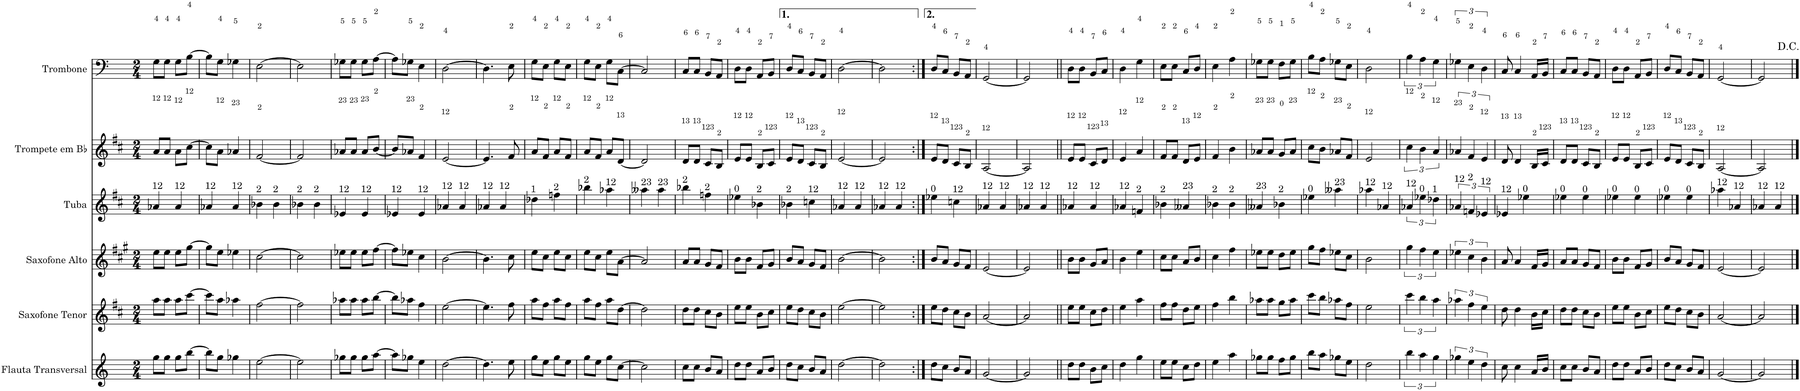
**kern	**kern	**kern	**kern	**kern	**kern
*part6	*part5	*part4	*part3	*part2	*part1
*staff6	*staff5	*staff4	*staff3	*staff2	*staff1
*I"Flauta Transversal	*I"Saxofone Tenor	*I"Saxofone Alto	*I"Tuba	*I"Trompete em Bb	*I"Trombone
*I'Fl.	*I'Sax. Tn.	*	*I'Tba.	*I'Tpt. em Bb	*I'Tbn.
*clefG2	*clefG2	*clefG2	*clefG2	*clefG2	*clefF4
*	*Trd8c14	*Trd5c9	*Trd15c25	*Trd1c2	*
*k[]	*k[f#c#]	*k[f#c#g#]	*k[f#c#]	*k[f#c#]	*k[]
*M2/4	*M2/4	*M2/4	*M2/4	*M2/4	*M2/4
=1	=1	=1	=1	=1	=1
!	!	!	!LO:TX:a:t=12	!	!
8gg\L	8aa\L	8ee\L	4a-X/	8a/L	8G\L
8gg\J	8aa\J	8ee\J	.	8a/J	8G\J
!	!	!	!LO:TX:a:t=12	!	!
8gg\L	8aa\L	8ee\L	4a-/	8a\L	8G\L
[8bb\J	[8ccc#\J	[8gg#\J	.	[8cc#\J	[8B\J
=2	=2	=2	=2	=2	=2
!	!	!	!LO:TX:a:t=12	!	!
8bb\L]	8ccc#\L]	8gg#\L]	4a-X/	8cc#\L]	8B\L]
8gg\J	8aa\J	8ee\J	.	8a\J	8G\J
!	!	!	!LO:TX:a:t=12	!	!
4gg-X\	4aa-X\	4ee-X\	4a-/	4a-X/	4G-X\
=3	=3	=3	=3	=3	=3
!	!	!	!LO:TX:a:t=2	!	!
[2ee\	[2ff#\	[2cc#\	4b-X\	[2f#/	[2E\
!	!	!	!LO:TX:a:t=2	!	!
.	.	.	4b-\	.	.
=4	=4	=4	=4	=4	=4
!	!	!	!LO:TX:a:t=2	!	!
2ee\]	2ff#\]	2cc#\]	4b-X\	2f#/]	2E\]
!	!	!	!LO:TX:a:t=2	!	!
.	.	.	4b-\	.	.
=5	=5	=5	=5	=5	=5
!	!	!	!LO:TX:a:t=12	!	!
8gg-X\L	8aa-X\L	8ee-X\L	4e-X/	8a-X/L	8G-X\L
8gg-\J	8aa-\J	8ee-\J	.	8a-/J	8G-\J
!	!	!	!LO:TX:a:t=12	!	!
8gg-\L	8aa-\L	8ee-\L	4e-/	8a-/L	8G-\L
[8aa\J	[8bb\J	[8ff#\J	.	[8b/J	[8A\J
=6	=6	=6	=6	=6	=6
!	!	!	!LO:TX:a:t=12	!	!
8aa\L]	8bb\L]	8ff#\L]	4e-X/	8b/L]	8A\L]
8gg-X\J	8aa-X\J	8ee-X\J	.	8a-X/J	8G-X\J
!	!	!	!LO:TX:a:t=12	!	!
4ee\	4ff#\	4cc#\	4e-/	4f#/	4E\
=7	=7	=7	=7	=7	=7
!	!	!	!LO:TX:a:t=12	!	!
[2dd\	[2ee\	[2b\	4a-X/	[2e/	[2D\
!	!	!	!LO:TX:a:t=12	!	!
.	.	.	4a-/	.	.
=8	=8	=8	=8	=8	=8
!	!	!	!LO:TX:a:t=12	!	!
4.dd\]	4.ee\]	4.b\]	4a-X/	4.e/]	4.D\]
!	!	!	!LO:TX:a:t=12	!	!
.	.	.	4a-/	.	.
8ee\	8ff#\	8cc#\	.	8f#/	8E\
=9	=9	=9	=9	=9	=9
!	!	!	!LO:TX:a:t=1	!	!
8gg\L	8aa\L	8ee\L	4dd-X\	8a/L	8G\L
8ee\J	8ff#\J	8cc#\J	.	8f#/J	8E\J
!	!	!	!LO:TX:a:t=2	!	!
8gg\L	8aa\L	8ee\L	4ffn\	8a/L	8G\L
8ee\J	8ff#\J	8cc#\J	.	8f#/J	8E\J
=10	=10	=10	=10	=10	=10
!	!	!	!LO:TX:a:t=2	!	!
8gg\L	8aa\L	8ee\L	4bb-X\	8a/L	8G\L
8ee\J	8ff#\J	8cc#\J	.	8f#/J	8E\J
!	!	!	!LO:TX:a:t=12	!	!
8gg\L	8aa\L	8ee\L	4aa-X\	8a/L	8G\L
[8cc\J	[8dd\J	[8a\J	.	[8d/J	[8C\J
=11	=11	=11	=11	=11	=11
!	!	!	!LO:TX:a:t=23	!	!
2cc\]	2dd\]	2a/]	4aa--X\	2d/]	2C/]
!	!	!	!LO:TX:a:t=23	!	!
.	.	.	4aa--\	.	.
=12	=12	=12	=12	=12	=12
!	!	!	!LO:TX:a:t=2	!	!
8cc\L	8dd\L	8a/L	4bb-X\	8d/L	8C/L
8cc\J	8dd\J	8a/J	.	8d/J	8C/J
!	!	!	!LO:TX:a:t=2	!	!
8b/L	8cc#\L	8g#/L	4ffn\	8c#/L	8BB/L
8a/J	8b\J	8f#/J	.	8B/J	8AA/J
=13	=13	=13	=13	=13	=13
!	!	!	!LO:TX:a:t=0	!	!
8dd\L	8ee\L	8b\L	4ee-X\	8e/L	8D\L
8dd\J	8ee\J	8b\J	.	8e/J	8D\J
!	!	!	!LO:TX:a:t=2	!	!
8a/L	8b\L	8f#/L	4b-X\	8B/L	8AA/L
8b/J	8cc#\J	8g#/J	.	8c#/J	8BB/J
=14	=14	=14	=14	=14	=14
!	!	!	!LO:TX:a:t=2	!	!
8dd\L	8ee\L	8b/L	4b-X\	8e/L	8D/L
8cc\J	8dd\J	8a/J	.	8d/J	8C/J
!	!	!	!LO:TX:a:t=12	!	!
8b/L	8cc#\L	8g#/L	4ccn\	8c#/L	8BB/L
8a/J	8b\J	8f#/J	.	8B/J	8AA/J
=15	=15	=15	=15	=15	=15
!	!	!	!LO:TX:a:t=12	!	!
[2dd\	[2ee\	[2b\	4a-X/	[2e/	[2D\
!	!	!	!LO:TX:a:t=12	!	!
.	.	.	4a-/	.	.
=16	=16	=16	=16	=16	=16
!	!	!	!LO:TX:a:t=12	!	!
2dd\]	2ee\]	2b\]	4a-X/	2e/]	2D\]
!	!	!	!LO:TX:a:t=12	!	!
.	.	.	4a-/	.	.
=17:|!	=17:|!	=17:|!	=17:|!	=17:|!	=17:|!
!	!	!	!LO:TX:a:t=0	!	!
8dd\L	8ee\L	8b/L	4ee-X\	8e/L	8D/L
8cc\J	8dd\J	8a/J	.	8d/J	8C/J
!	!	!	!LO:TX:a:t=12	!	!
8b/L	8cc#\L	8g#/L	4ccn\	8c#/L	8BB/L
8a/J	8b\J	8f#/J	.	8B/J	8AA/J
=18	=18	=18	=18	=18	=18
!	!	!	!LO:TX:a:t=12	!	!
[2g/	[2a/	[2e/	4a-X/	[2A/	[2GG/
!	!	!	!LO:TX:a:t=12	!	!
.	.	.	4a-/	.	.
=19	=19	=19	=19	=19	=19
!	!	!	!LO:TX:a:t=12	!	!
2g/]	2a/]	2e/]	4a-X/	2A/]	2GG/]
!	!	!	!LO:TX:a:t=12	!	!
.	.	.	4a-/	.	.
=20||	=20||	=20||	=20||	=20||	=20||
!	!	!	!LO:TX:a:t=12	!	!
8dd\L	8ee\L	8b\L	4a-X/	8e/L	8D\L
8dd\J	8ee\J	8b\J	.	8e/J	8D\J
!	!	!	!LO:TX:a:t=12	!	!
8b\L	8cc#\L	8g#/L	4a-/	8c#/L	8BB/L
8cc\J	8dd\J	8a/J	.	8d/J	8C/J
=21	=21	=21	=21	=21	=21
!	!	!	!LO:TX:a:t=12	!	!
4dd\	4ee\	4b\	4a-X/	4e/	4D\
!	!	!	!LO:TX:a:t=2	!	!
4gg\	4aa\	4ee\	4fn/	4a/	4G\
=22	=22	=22	=22	=22	=22
!	!	!	!LO:TX:a:t=2	!	!
8ee\L	8ff#\L	8cc#\L	4b-X\	8f#/L	8E\L
8ee\J	8ff#\J	8cc#\J	.	8f#/J	8E\J
!	!	!	!LO:TX:a:t=23	!	!
8cc\L	8dd\L	8a/L	4a--X/	8d/L	8C/L
8dd\J	8ee\J	8b/J	.	8e/J	8D/J
=23	=23	=23	=23	=23	=23
!	!	!	!LO:TX:a:t=2	!	!
4ee\	4ff#\	4cc#\	4b-X\	4f#/	4E\
!	!	!	!LO:TX:a:t=2	!	!
4aa\	4bb\	4ff#\	4b-\	4b\	4A\
=24	=24	=24	=24	=24	=24
!	!	!	!LO:TX:a:t=23	!	!
8gg-X\L	8aa-X\L	8ee-X\L	4a--X/	8a-X/L	8G-X\L
8gg-\J	8aa-\J	8ee-\J	.	8a-/J	8G-\J
!	!	!	!LO:TX:a:t=2	!	!
8ff\L	8gg\L	8dd\L	4b-X\	8g/L	8F\L
8gg-\J	8aa-\J	8ee-\J	.	8a-/J	8G-\J
=25	=25	=25	=25	=25	=25
!	!	!	!LO:TX:a:t=0	!	!
8bb\L	8ccc#\L	8gg#\L	4ee-X\	8cc#\L	8B\L
8aa\J	8bb\J	8ff#\J	.	8b\J	8A\J
!	!	!	!LO:TX:a:t=23	!	!
8gg-X\L	8aa-X\L	8ee-X\L	4aa--X\	8a-X/L	8G-X\L
8ee\J	8ff#\J	8cc#\J	.	8f#/J	8E\J
=26	=26	=26	=26	=26	=26
!	!	!	!LO:TX:a:t=12	!	!
2dd\	2ee\	2b\	4aa-X\	2e/	2D\
!	!	!	!LO:TX:a:t=12	!	!
.	.	.	4a-X/	.	.
=27	=27	=27	=27	=27	=27
!	!	!	!LO:TX:a:t=12	!	!
6bb\	6ccc#\	6gg#\	6a-X/	6cc#\	6B\
!	!	!	!LO:TX:a:t=0	!	!
6aa\	6bb\	6ff#\	6ee-X\	6b\	6A\
!	!	!	!LO:TX:a:t=1	!	!
6gg\	6aa\	6ee\	6dd-X\	6a/	6G\
=28	=28	=28	=28	=28	=28
!	!	!	!LO:TX:a:t=12	!	!
6gg-X\	6aa-X\	6ee-X\	6a-X/	6a-X/	6G-X\
!	!	!	!LO:TX:a:t=2	!	!
6ee\	6ff#\	6cc#\	6fn/	6f#/	6E\
!	!	!	!LO:TX:a:t=12	!	!
6dd\	6ee\	6b\	6e-X/	6e/	6D\
=29	=29	=29	=29	=29	=29
!	!	!	!LO:TX:a:t=12	!	!
8cc\	8dd\	8a/	4e-X/	8d/	8C/
4cc\	4dd\	4a/	.	4d/	4C/
!	!	!	!LO:TX:a:t=0	!	!
.	.	.	4ee-X\	.	.
16a/LL	16b\LL	16f#/LL	.	16B/LL	16AA/LL
16b/JJ	16cc#\JJ	16g#/JJ	.	16c#/JJ	16BB/JJ
=30	=30	=30	=30	=30	=30
!	!	!	!LO:TX:a:t=0	!	!
8cc\L	8dd\L	8a/L	4ee-X\	8d/L	8C/L
8cc\J	8dd\J	8a/J	.	8d/J	8C/J
!	!	!	!LO:TX:a:t=0	!	!
8b/L	8cc#\L	8g#/L	4ee-\	8c#/L	8BB/L
8a/J	8b\J	8f#/J	.	8B/J	8AA/J
=31	=31	=31	=31	=31	=31
!	!	!	!LO:TX:a:t=0	!	!
8dd\L	8ee\L	8b\L	4ee-X\	8e/L	8D\L
8dd\J	8ee\J	8b\J	.	8e/J	8D\J
!	!	!	!LO:TX:a:t=0	!	!
8a/L	8b\L	8f#/L	4ee-\	8B/L	8AA/L
8b/J	8cc#\J	8g#/J	.	8c#/J	8BB/J
=32	=32	=32	=32	=32	=32
!	!	!	!LO:TX:a:t=0	!	!
8dd\L	8ee\L	8b/L	4ee-X\	8e/L	8D/L
8cc\J	8dd\J	8a/J	.	8d/J	8C/J
!	!	!	!LO:TX:a:t=0	!	!
8b/L	8cc#\L	8g#/L	4ee-\	8c#/L	8BB/L
8a/J	8b\J	8f#/J	.	8B/J	8AA/J
=33	=33	=33	=33	=33	=33
!	!	!	!LO:TX:a:t=12	!	!
[2g/	[2a/	[2e/	4aa-X\	[2A/	[2GG/
!	!	!	!LO:TX:a:t=12	!	!
.	.	.	4a-X/	.	.
=34	=34	=34	=34	=34	=34
!	!	!	!LO:TX:a:t=12	!	!
2g/]	2a/]	2e/]	4a-X/	2A/]	2GG/]
!	!	!	!LO:TX:a:t=12	!	!
.	.	.	4a-/	.	.
==	==	==	==	==	==
*-	*-	*-	*-	*-	*-
